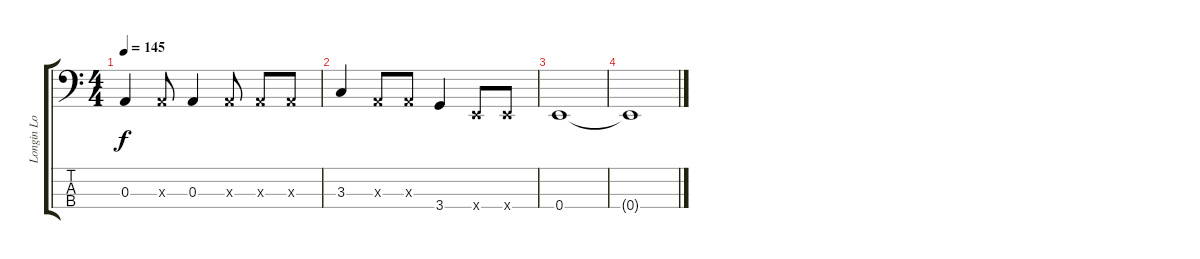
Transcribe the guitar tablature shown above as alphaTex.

\track ("Longin Lo" "Longin Lo") {instrument acousticbass}
\staff {score tabs}
\tuning (G2 D2 A1 E1) {hide}
\ts (4 4)
\tempo 145
\clef f4
\ks c
0.3.4{dy f} 0.3{x}.8 0.3.4 0.3{x}.8 0.3{x}.8 0.3{x}.8 |
3.3.4 0.3{x}.8 0.3{x}.8 3.4.4 0.4{x}.8 0.4{x}.8 |
0.4.1 |
0.4{t}.1
